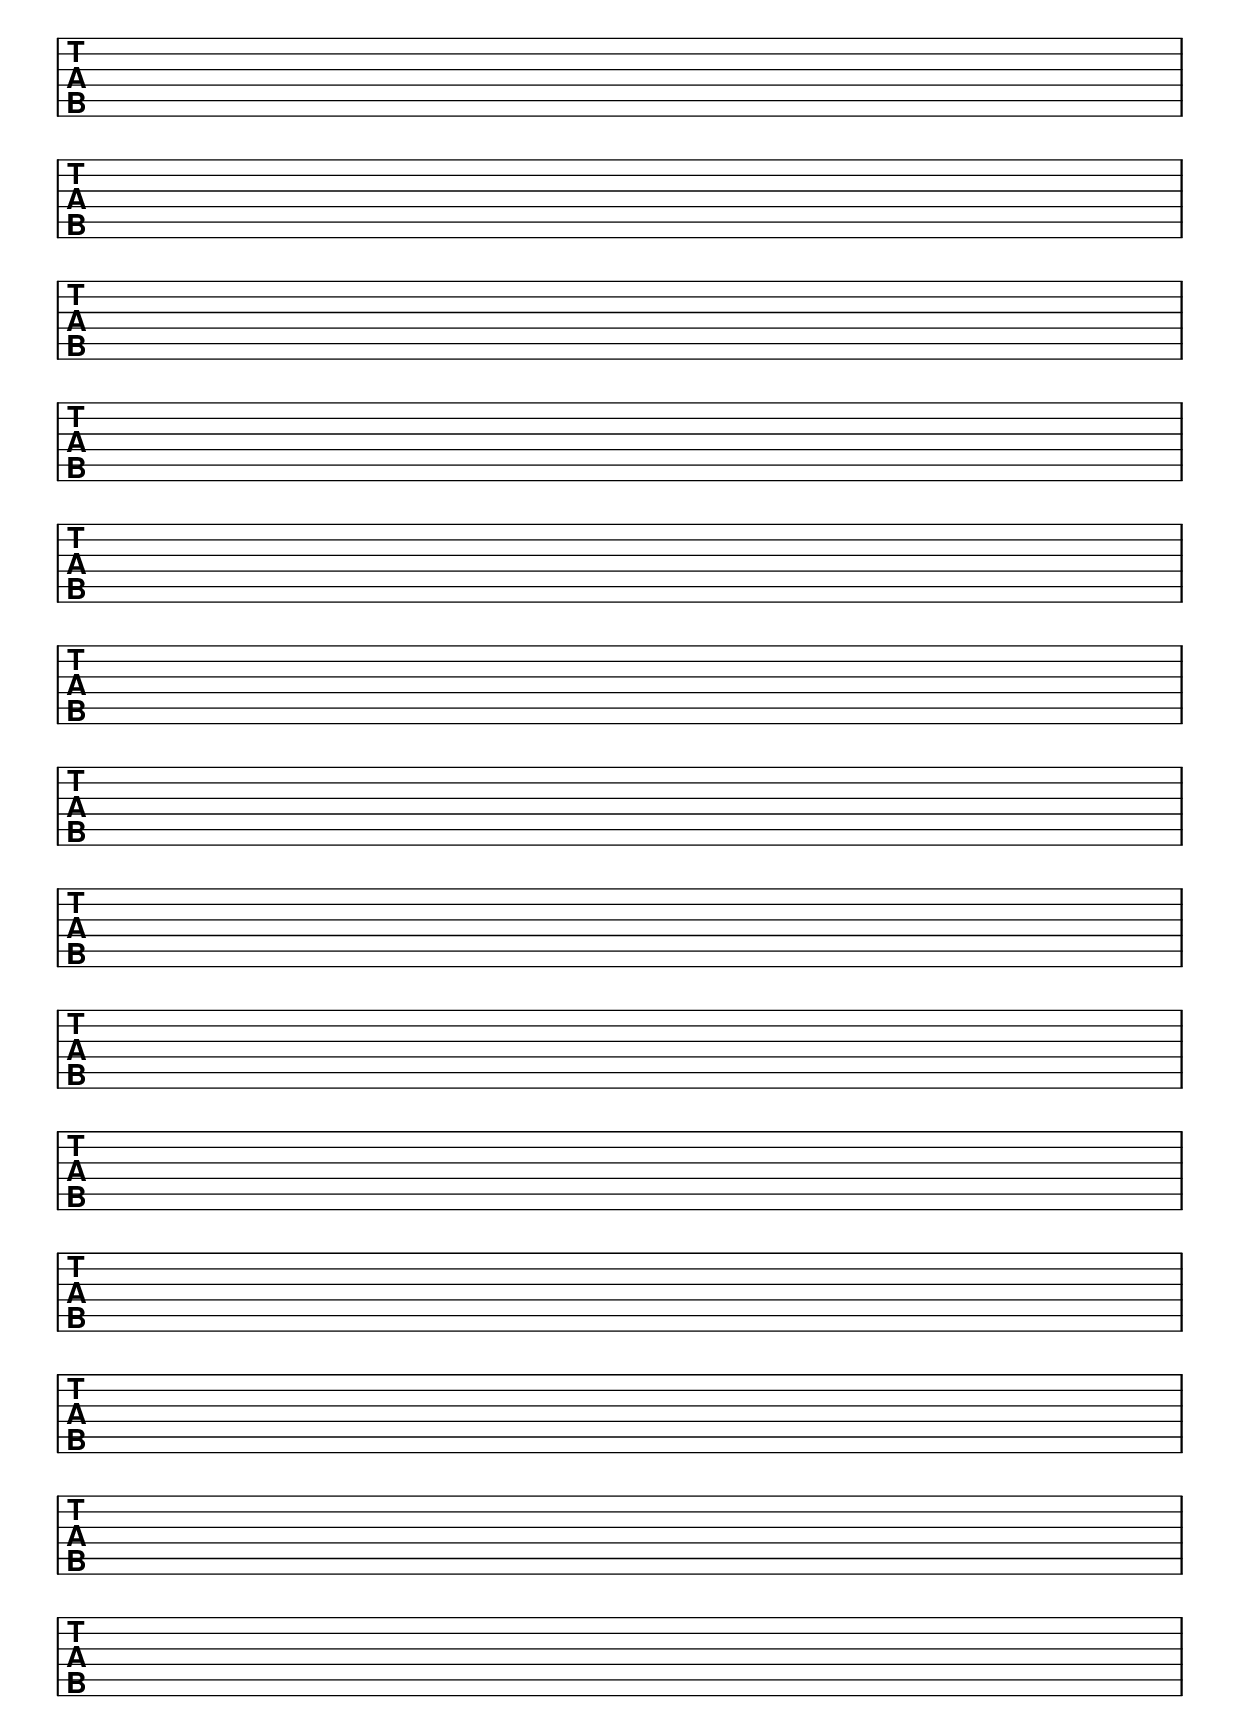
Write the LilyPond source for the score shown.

\version "2.18.2"

#(set-global-staff-size 20)
#(ly:set-option 'point-and-click #f)

\header { 
  title="" % six string tabs
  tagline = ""  % removed lilypond footer
}
\paper {
  ragged-last-bottom = ##f
  line-width = 7.5\in
%  left-margin = 0.5\in
  bottom-margin = 0.25\in
  top-margin = 0.25\in
}

\layout {
  indent = #0  
  \context { 
  }
}

emptymusic = {
  \repeat unfold 14 { s1\break }
}

\new Score \with {
  defaultBarType = #""
  \remove Bar_number_engraver
}
<<
  \new TabStaff \with {
    \clef moderntab 
    stringTunings = #guitar-tuning 
  } 
  \new TabVoice { \emptymusic }
>>

